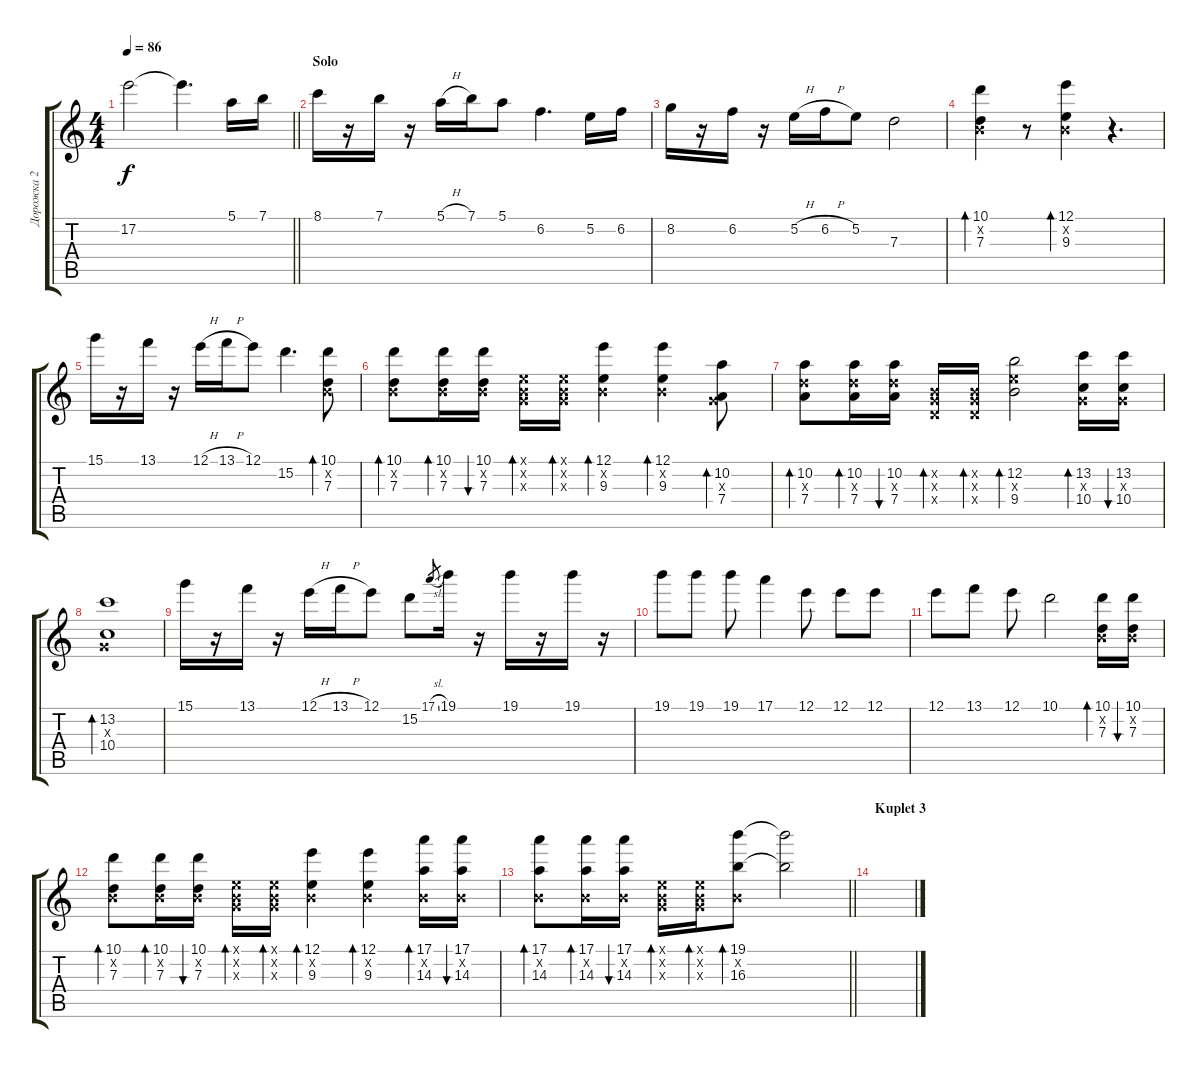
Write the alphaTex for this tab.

\track ("Дорожка 2" "Дорожка 2") {instrument acousticguitarsteel}
\staff {score tabs}
\tuning (E4 B3 G3 D3 A2 E2) {hide}
\ts (4 4)
\tempo 86
\clef g2
\barLineRight lightlight
\ks c
17.2.2{dy f} 17.2{t}.4{d} 5.1.16 7.1.16 |
\section ("" "Solo")
8.1.16 r.16 7.1.16 r.16 5.1{h}.16 7.1.16 5.1.8 6.2.4{d} 5.2.16 6.2.16 |
8.2.16 r.16 6.2.16 r.16 5.2{h}.16 6.2{h}.16 5.2.8 7.3.2 |
(10.1 0.2{x} 7.3).4{bd 60} r.8 (12.1 0.2{x} 9.3).4{bd 60} r.4{d} |
15.1.16 r.16 13.1.16 r.16 12.1{h}.16 13.1{h}.16 12.1.8 15.2.4{d} (10.1 0.2{x} 7.3).8{bd 60} |
(10.1 0.2{x} 7.3).8{bd 60} (10.1 0.2{x} 7.3).16{bd 60} (10.1 0.2{x} 7.3).16{bu 60} (0.1{x} 0.2{x} 0.3{x}).16{bd 60} (0.1{x} 0.2{x} 0.3{x}).16{bd 60} (12.1 0.2{x} 9.3).4{bd 60} (12.1 0.2{x} 9.3).4{bd 60} (10.2 0.3{x} 7.4).8{bd 60} |
(10.2 7.3{x} 7.4).8{bd 60} (10.2 7.3{x} 7.4).16{bd 60} (10.2 7.3{x} 7.4).16{bu 60} (0.2{x} 0.3{x} 0.4{x}).16{bd 60} (0.2{x} 0.3{x} 0.4{x}).16{bd 60} (12.2 9.3{x} 9.4).2{bd 60} (13.2 0.3{x} 10.4).16{bd 60} (13.2 0.3{x} 10.4).16{bu 60} |
(13.2 0.3{x} 10.4).1{bd 60} |
15.1.16 r.16 13.1.16 r.16 12.1{h}.16 13.1{h}.16 12.1.8 15.2.8 17.1{sl}.8{gr} 19.1.16 r.16 19.1.16 r.16 19.1.16 r.16 |
19.1.8 19.1.8 19.1.8 17.1.4 12.1.8 12.1.8 12.1.8 |
12.1.8 13.1.8 12.1.8 10.1.2 (10.1 0.2{x} 7.3).16{bd 60} (10.1 0.2{x} 7.3).16{bu 60} |
(10.1 0.2{x} 7.3).8{bd 60} (10.1 0.2{x} 7.3).16{bd 60} (10.1 0.2{x} 7.3).16{bu 60} (0.1{x} 0.2{x} 0.3{x}).16{bd 60} (0.1{x} 0.2{x} 0.3{x}).16{bd 60} (12.1 0.2{x} 9.3).4{bd 60} (12.1 0.2{x} 9.3).4{bd 60} (17.1 0.2{x} 14.3).16{bd 60} (17.1 0.2{x} 14.3).16{bu 60} |
\barLineRight lightlight
(17.1 0.2{x} 14.3).8{bd 60} (17.1 0.2{x} 14.3).16{bd 60} (17.1 0.2{x} 14.3).16{bu 60} (0.1{x} 0.2{x} 0.3{x}).16{bd 60} (0.1{x} 0.2{x} 0.3{x}).16{bd 60} (19.1 0.2{x} 16.3).8{bd 60} (19.1{t} 16.3{t}).2 |
\section ("" "Kuplet 3")
